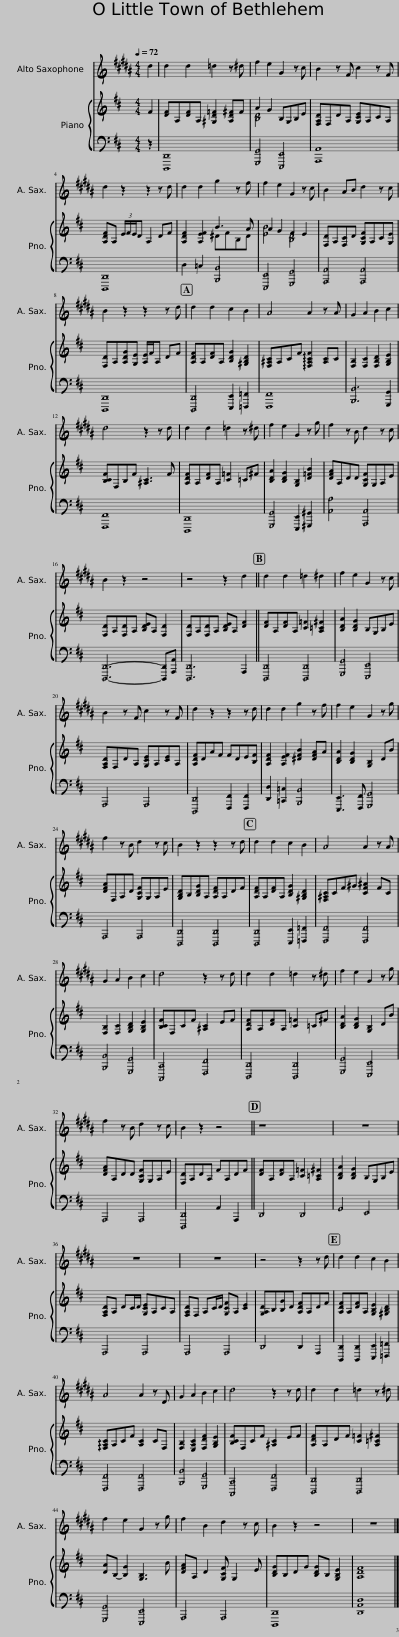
X:1
%%score 1 { ( 2 4 ) | 3 }
L:1/8
Q:1/4=72
M:4/4
I:linebreak $
K:D
V:1 treble transpose=-9
V:2 treble
V:4 treble
V:3 bass
V:1
[K:B] d2 | d2 d2 =d2 z ^d | f2 e2 G2 z c | B2 z F c2 z F |$ d2 z2 z2 z d | %5
 d2 d2 g2 z f | f2 e2 G2 z c | B2 AB d2 z c |$ B2 z2 z2 z d | d2 d2 c2 B2 | %10
 A4 A2 z A | G2 A2 B2 c2 |$ d4 z2 z d | d2 d2 =d2 z ^d | f2 e2 G2 z g | %15
 f2 z B d2 z c |$ B2 z2 z4 | z4 z2 d2 || d2 d2 =d2 ^d2 | f2 e2 G2 z c |$ %20
 B2 z F c2 z F | d2 z2 z2 z d | d2 d2 g2 z f | f2 e2 G2 z g |$ f2 z B d2 z c | %25
 B2 z2 z2 z d | d2 d2 c2 B2 | A4 A2 z A |$ G2 A2 B2 c2 | d4 z2 z d | %30
 d2 d2 =d2 z ^d | f2 e2 G2 z g |$ f2 z B d2 z c | B2 z2 z4 || z8 | %35
 z8 |$ z8 | z8 | z4 z2 z d | d2 d2 c2 B2 |$ %40
 A4 A2 z D | G2 A2 B2 c2 | d4 z2 z d | d2 d2 =d2 z ^d |$ f2 e2 G2 z g | %45
 f2 B2 d2 z c | B2 z2 z4 | z8 |] %48
V:2
 F2 | [DF]A,[DF]A, [^G,D=F]2 [A,D^F]F | A2 G2 B,G,B,E | [F,A,D]F,DA, [G,CE]A,CA, |$ [A,DF]A, (3E/F/E/D A,2 DF | %5
 [A,DF]2 [A,EF]2 B3 A | A2 G2 F2 E2 | [F,D]A,[F,C]D [G,CF]A,C[G,E] |$ [F,D]A,[A,DG][G,E] [A,E]/F/A, DF | [A,DF]A,[DF]A, [B,DG]2 [^G,B,D]2 | %10
 [F,^A,C]A,CF !arpeggio![F,A,CF]2 [A,C]C | [F,B,]2 [F,C]2 [F,B,D]2 [G,B,E]2 |$ [B,CF]F,B,F [^A,C]3 F | [A,DF]A,[DF]A, [C=F]2 =C^F | [B,DA]2 [B,DG]2 [G,B,]2 [D=FB]2 | %15
 [DFA]A,DD [G,CF]G,A,E |$ [F,D]A,[F,D]A, [B,DE]A, [F,D]2 | [F,D]A,[F,D]A, [B,DE]A, [DF]2 || [DF]A,[DF]A, [C=F]2 [A,=C^F]2 | [B,DA]2 [B,DG]2 B,G,B,E |$ %20
 [F,A,D]F,DA, [G,CE]A,[CE]A, | [A,DF]DAF FDE[B,F] | [A,DF]2 [A,EF]2 [^DFB]2 [DFA]A | [B,DA]2 [B,DG]2 [G,B,]2 DB |$ [DFA]F,A,D [G,CF]G,A,E | %25
 [G,B,D]B,[B,DG]A, [A,DF]A,DF | [A,DF]A,[DF]A, [B,DG]2 [^G,B,D]2 | [F,^A,C]CF^G [CF^A]2 FC |$ [F,B,]2 [F,C]2 [G,B,D]2 [G,B,E]2 | [B,CF]F,CF [^A,C]2 EF | %30
 [A,DF]A,[DF]A, [C=F]2 =C^F | [B,DA]2 [B,DG]2 [G,B,]2 DB |$ [DFA]A,DD [G,CF]G,A,E | [F,D]A,DA, FA,DF || [DF]A,[DF]A, [C=F]2 [A,=C^F]2 | %35
 [B,DA]2 [B,DG]2 B,G,B,E |$ [F,A,D]A, DC/D/ [G,CE]A,CA, | [F,A,D]F, A,C/D/ [G,CF]A, [CE]2 | [G,A,D]B,[B,G]D [A,DF]A,DF | [A,DF]A,[DF]A, [G,B,E]2 [^G,B,D]2 |$ %40
 !arpeggio![F,A,C]A,CF [A,C]2 CF, | [F,B,]2 [E,A,C]2 [F,DF]2 [G,B,E]2 | [B,CF]F,CF [^A,C]2 EF | [A,DF]A,DF [C=F]2 [A,=C^F]2 |$ [DA]B,- [B,G]2 [G,B,]3 B | %45
 [DFA]A, D2 [G,CF] G,2 E | [B,DG]B,DG [B,DG]B, [G,B,E]2 | [A,DF]8 |] %48
V:3
 z2 | [D,,,D,,]8 | [G,,,G,,]4 [E,,,E,,]4 | [A,,,A,,]8 |$ [D,,,D,,]8 | %5
 D,2 =C,2 [B,,,B,,]4 | [E,,,E,,]4 [G,,,G,,]4 | [A,,,A,,]4 [A,,,A,,]4 |$ [D,,,D,,]8 | [D,,,D,,]4 [E,,,E,,]2 [=F,,,=F,,]2 | %10
 [F,,,F,,]8 | [B,,,B,,]6 [G,,,G,,]2 |$ [F,,,F,,]8 | [D,,,D,,]8 | [G,,,G,,]4 [E,,,E,,]2 [^G,,,^G,,]2 | %15
 [A,,A,]4 [A,,,A,,]4 |$ [D,,,D,,]6- [D,,,D,,][A,,,A,,] | [D,,,D,,]6 A,,,2 || [D,,,D,,]4 [D,,,D,,]4 | [G,,,G,,]4 [E,,,E,,]4 |$ %20
 A,,,4 A,,,4 | [D,,,D,,]4 [F,,,F,,]2 [F,,,F,,]2 | [D,,D,]2 [=C,,=C,]2 [B,,,B,,]4 | [E,,,E,,]3 [F,,,F,,] [G,,,G,,]4 |$ A,,,4 A,,,4 | %25
 [D,,,D,,]4 [D,,,D,,]4 | [D,,,D,,]4 [E,,,E,,]2 [=F,,,=F,,]2 | [F,,,F,,]4 [F,,,F,,]4 |$ [B,,,B,,]4 [G,,,G,,]4 | [C,,,C,,]4 [F,,,F,,]4 | %30
 [D,,,D,,]4 [D,,,D,,]4 | [G,,,G,,]4 [E,,,E,,]4 |$ A,,,4 A,,,4 | [D,,,D,,]4 A,,2 A,,,2 || D,,4 D,,4 | %35
 G,,4 E,,4 |$ A,,,4 A,,,4 | A,,,4 A,,,4 | D,,4 D,,2 A,,,2 | [D,,,D,,]2 [D,,,D,,]2 [E,,,E,,]2 [=F,,,=F,,]2 |$ %40
 [F,,,F,,]4 [F,,,F,,]4 | [B,,,B,,]4 [G,,,G,,]4 | [C,,,C,,]4 [F,,,F,,]4 | [D,,,D,,]4 [D,,,D,,]4 |$ [G,,,G,,]4 [E,,,E,,]4 | %45
 A,,,4 A,,,4 | [D,,,D,,]8 | [D,,A,,D,]8 |] %48
V:4
 x2 | x8 | [B,D]4 x4 | x8 |$ x8 | %5
 x4 ^DFB,D | [EB]4 [B,D]4 | x8 |$ x8 | x8 | %10
 x8 | x8 |$ x8 | x8 | x8 | %15
 x8 |$ x8 | x8 || x8 | x8 |$ %20
 x8 | x8 | x8 | x8 |$ x8 | %25
 x8 | x8 | x8 |$ x8 | x8 | %30
 x8 | x8 |$ x8 | x8 || x8 | %35
 x8 |$ x8 | x8 | x8 | x8 |$ %40
 x8 | x8 | x8 | x8 |$ x8 | %45
 x8 | x8 | x8 |] %48
